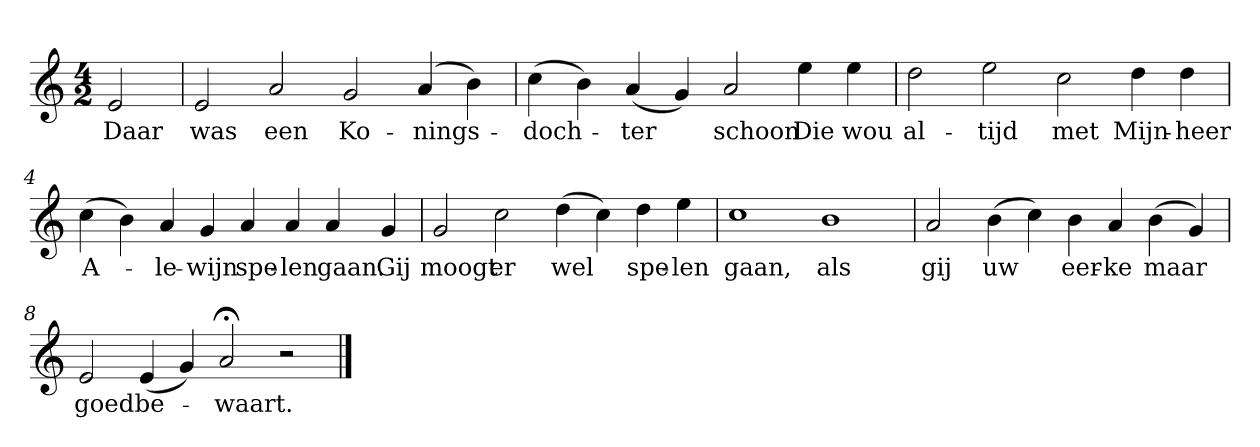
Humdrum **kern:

**kern	**text
*part1	*part1
*staff1	*staff1
*clefG2	*
*k[]	*
*a:	*
*M4/2	*
*MM120	*
=	=
2e	Daar
=1	=1
2e	was
2a	een
2g	Ko-
(4a	-nings-
4b)	.
=2	=2
(4cc	-doch-
4b)	.
(4a	-ter
4g)	.
2a	schoon
4ee	Die
4ee	wou
=3	=3
2dd	al-
2ee	-tijd
2cc	met
4dd	Mijn-
4dd	-heer
=4	=4
(4cc	A-
4b)	.
4a	-le-
4g	-wijn
4a	spe-
4a	-len
4a	gaan.
4g	Gij
=5	=5
2g	moogt
2cc	er
(4dd	wel
4cc)	.
4dd	spe-
4ee	-len
=6	=6
1cc	gaan,
1b	als
=7	=7
2a	gij
(4b	uw
4cc)	.
4b	eer-
4a	-ke
(4b	maar
4g)	.
=8	=8
2e	goed
(4e	be-
4g)	.
2a;<	-waart.
2r	.
==	==
*-	*-
